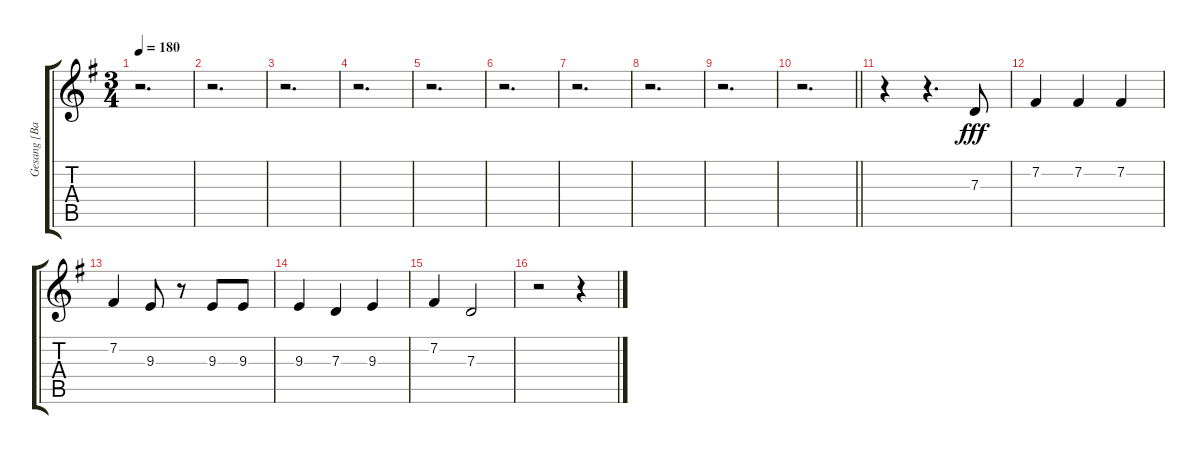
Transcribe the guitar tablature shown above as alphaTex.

\track ("Gesang [Back/Farin]" "Gesang [Ba") {instrument voiceoohs}
\staff {score tabs}
\tuning (E4 B3 G3 D3 A2 E2) {hide}
\ts (3 4)
\tempo 180
\clef g2
\ks eminor
r.2{d dy fff} |
r.2{d} |
r.2{d} |
r.2{d} |
r.2{d} |
r.2{d} |
r.2{d} |
r.2{d} |
r.2{d} |
\barLineRight lightlight
r.2{d} |
r.4 r.4{d} 7.3.8 |
7.2.4 7.2.4 7.2.4 |
7.2.4 9.3.8 r.8 9.3.8 9.3.8 |
9.3.4 7.3.4 9.3.4 |
7.2.4 7.3.2 |
r.2 r.4
